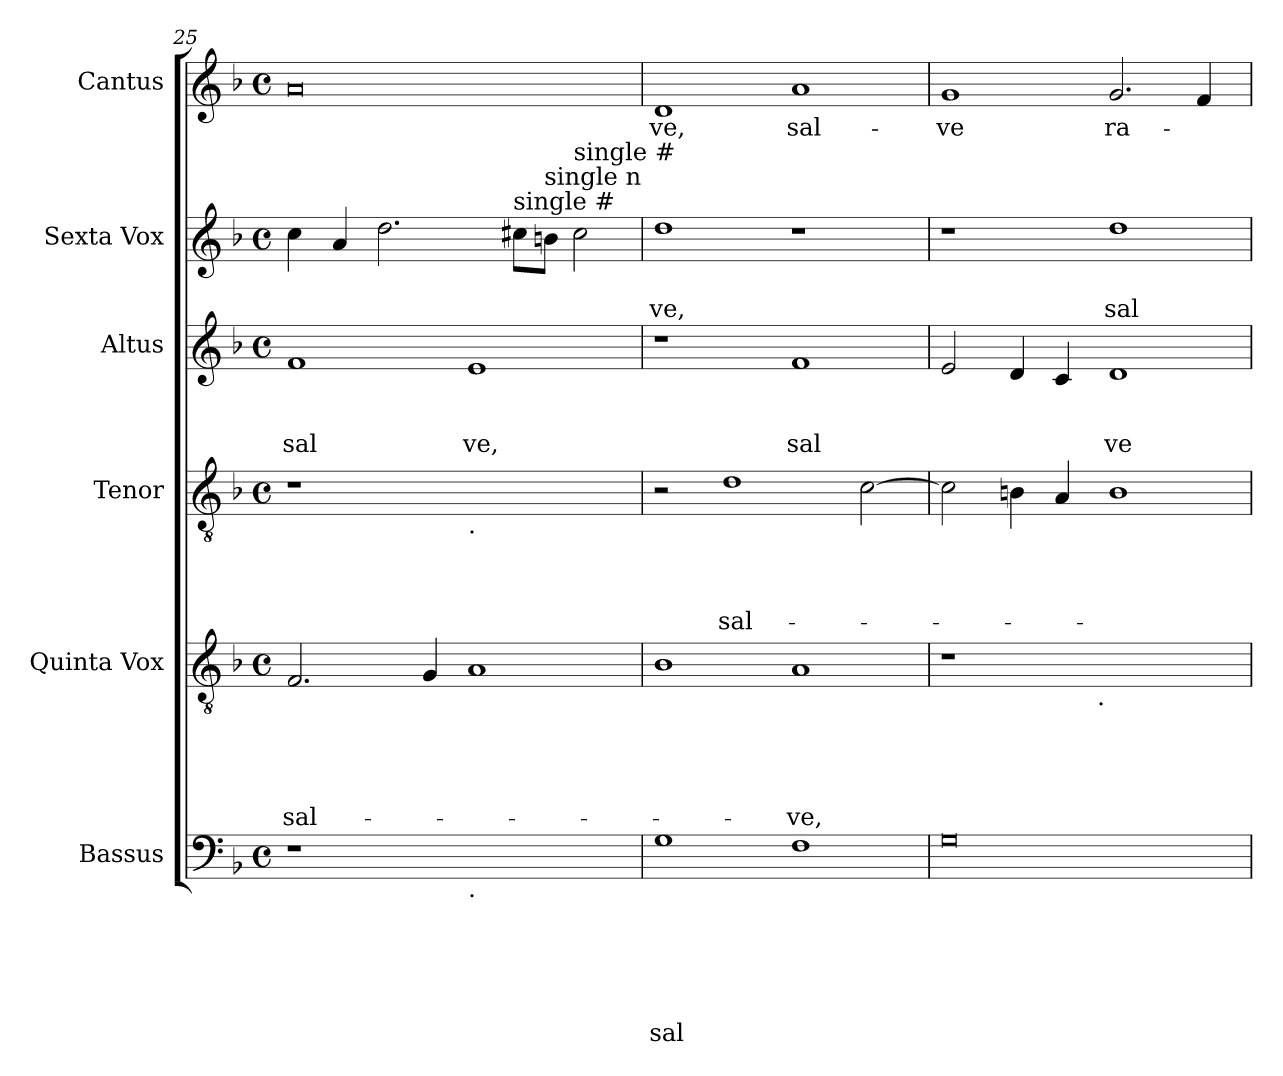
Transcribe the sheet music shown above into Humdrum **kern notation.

**kern	**text	**text	**text	**text	**text	**text	**kern	**text	**text	**text	**text	**text	**kern	**text	**text	**text	**text	**kern	**text	**text	**text	**kern	**text	**text	**kern	**text
*part6	*part6	*part6	*part6	*part6	*part6	*part6	*part5	*part5	*part5	*part5	*part5	*part5	*part4	*part4	*part4	*part4	*part4	*part3	*part3	*part3	*part3	*part2	*part2	*part2	*part1	*part1
*staff6	*staff6	*staff6	*staff6	*staff6	*staff6	*staff6	*staff5	*staff5	*staff5	*staff5	*staff5	*staff5	*staff4	*staff4	*staff4	*staff4	*staff4	*staff3	*staff3	*staff3	*staff3	*staff2	*staff2	*staff2	*staff1	*staff1
*I"Bassus	*	*	*	*	*	*	*I"Quinta Vox	*	*	*	*	*	*I"Tenor	*	*	*	*	*I"Altus	*	*	*	*I"Sexta Vox	*	*	*I"Cantus	*
*clefF4	*	*	*	*	*	*	*clefGv2	*	*	*	*	*	*clefGv2	*	*	*	*	*clefG2	*	*	*	*clefG2	*	*	*clefG2	*
*k[b-]	*	*	*	*	*	*	*k[b-]	*	*	*	*	*	*k[b-]	*	*	*	*	*k[b-]	*	*	*	*k[b-]	*	*	*k[b-]	*
*F:	*	*	*	*	*	*	*F:	*	*	*	*	*	*F:	*	*	*	*	*F:	*	*	*	*F:	*	*	*F:	*
*M4/4	*	*	*	*	*	*	*M4/4	*	*	*	*	*	*M4/4	*	*	*	*	*M4/4	*	*	*	*M4/4	*	*	*M4/4	*
*met(c)	*	*	*	*	*	*	*met(c)	*	*	*	*	*	*met(c)	*	*	*	*	*met(c)	*	*	*	*met(c)	*	*	*met(c)	*
=25	=25	=25	=25	=25	=25	=25	=25	=25	=25	=25	=25	=25	=25	=25	=25	=25	=25	=25	=25	=25	=25	=25	=25	=25	=25	=25
!	!	!	!	!	!	!	!	!	!	!	!	!LO:LY:b	!	!	!	!	!	!	!	!	!LO:LY:b	!	!	!	!	!
1r	.	.	.	.	.	.	2.F/	.	.	.	.	sal-	1r	.	.	.	.	1f	.	.	sal	4cc\	.	.	0a	.
.	.	.	.	.	.	.	.	.	.	.	.	.	.	.	.	.	.	.	.	.	.	4a/	.	.	.	.
.	.	.	.	.	.	.	.	.	.	.	.	.	.	.	.	.	.	.	.	.	.	2.dd\	.	.	.	.
.	.	.	.	.	.	.	4G/	.	.	.	.	.	.	.	.	.	.	.	.	.	.	.	.	.	.	.
!	!	!	!	!	!	!	!	!	!	!	!	!	!LO:TX:b:t=.	!	!	!	!	!	!	!	!	!	!	!	!	!
!LO:TX:b:t=.	!	!	!	!	!	!	!	!	!	!	!	!	!	!	!	!	!	!	!	!	!	!	!	!	!	!
!	!	!	!	!	!	!	!	!	!	!	!	!	!	!	!	!	!	!	!	!	!LO:LY:b	!	!	!	!	!
1ryy	.	.	.	.	.	.	1A	.	.	.	.	.	1ryy	.	.	.	.	1e	.	.	ve,	.	.	.	.	.
!	!	!	!	!	!	!	!	!	!	!	!	!	!	!	!	!	!	!	!	!	!	!LO:TX:a:t=single #	!	!	!	!
.	.	.	.	.	.	.	.	.	.	.	.	.	.	.	.	.	.	.	.	.	.	8cc#\L	.	.	.	.
!	!	!	!	!	!	!	!	!	!	!	!	!	!	!	!	!	!	!	!	!	!	!LO:TX:a:t=single n	!	!	!	!
.	.	.	.	.	.	.	.	.	.	.	.	.	.	.	.	.	.	.	.	.	.	8b\J	.	.	.	.
!	!	!	!	!	!	!	!	!	!	!	!	!	!	!	!	!	!	!	!	!	!	!LO:TX:a:t=single #	!	!	!	!
.	.	.	.	.	.	.	.	.	.	.	.	.	.	.	.	.	.	.	.	.	.	2cc#\	.	.	.	.
=26!	=26!	=26!	=26!	=26!	=26!	=26!	=26!	=26!	=26!	=26!	=26!	=26!	=26!	=26!	=26!	=26!	=26!	=26!	=26!	=26!	=26!	=26!	=26!	=26!	=26!	=26!
!	!	!	!	!	!	!LO:LY:b	!	!	!	!	!	!	!	!	!	!	!	!	!	!	!	!	!	!LO:LY:b	!	!LO:LY:b
1G	.	.	.	.	.	sal	1B-	.	.	.	.	.	2r	.	.	.	.	1r	.	.	.	1dd	.	-ve,	1d	-ve,
!	!	!	!	!	!	!	!	!	!	!	!	!	!	!	!	!	!LO:LY:b	!	!	!	!	!	!	!	!	!
.	.	.	.	.	.	.	.	.	.	.	.	.	1d	.	.	.	sal-	.	.	.	.	.	.	.	.	.
!	!	!	!	!	!	!	!	!	!	!	!	!LO:LY:b	!	!	!	!	!	!	!	!	!LO:LY:b	!	!	!	!	!LO:LY:b
1F	.	.	.	.	.	.	1A	.	.	.	.	-ve,	.	.	.	.	.	1f	.	.	sal	1r	.	.	1a	sal-
.	.	.	.	.	.	.	.	.	.	.	.	.	[>2c\	.	.	.	.	.	.	.	.	.	.	.	.	.
=27!	=27!	=27!	=27!	=27!	=27!	=27!	=27!	=27!	=27!	=27!	=27!	=27!	=27!	=27!	=27!	=27!	=27!	=27!	=27!	=27!	=27!	=27!	=27!	=27!	=27!	=27!
!	!	!	!	!	!	!	!	!	!	!	!	!	!	!	!	!	!	!	!	!	!	!	!	!	!	!LO:LY:b
*	*	*	*	*	*	*	*^	*	*	*	*	*	*	*	*	*	*	*	*	*	*	*	*	*	*	*
0G	.	.	.	.	.	.	1r	2ryy	.	.	.	.	.	2c\]	.	.	.	.	2e/	.	.	.	1r	.	.	1g	-ve
.	.	.	.	.	.	.	.	4...ryy	.	.	.	.	.	4Bn\	.	.	.	.	4d/	.	.	.	.	.	.	.	.
.	.	.	.	.	.	.	.	.	.	.	.	.	.	4A/	.	.	.	.	4c/	.	.	.	.	.	.	.	.
!	!	!	!	!	!	!	!	!LO:TX:b:t=.	!	!	!	!	!	!	!	!	!	!	!	!	!	!	!	!	!	!	!
.	.	.	.	.	.	.	.	1ryy	.	.	.	.	.	.	.	.	.	.	.	.	.	.	.	.	.	.	.
!	!	!	!	!	!	!	!	!	!	!	!	!	!	!	!	!	!	!	!	!	!	!LO:LY:b	!	!	!LO:LY:b	!	!LO:LY:b
.	.	.	.	.	.	.	1ryy	.	.	.	.	.	.	1B	.	.	.	.	1d	.	.	ve	1dd	.	sal-	2.g/	ra-
.	.	.	.	.	.	.	.	.	.	.	.	.	.	.	.	.	.	.	.	.	.	.	.	.	.	4f/	.
.	.	.	.	.	.	.	.	32ryy	.	.	.	.	.	.	.	.	.	.	.	.	.	.	.	.	.	.	.
*	*	*	*	*	*	*	*v	*v	*	*	*	*	*	*	*	*	*	*	*	*	*	*	*	*	*	*	*
=!	=!	=!	=!	=!	=!	=!	=!	=!	=!	=!	=!	=!	=!	=!	=!	=!	=!	=!	=!	=!	=!	=!	=!	=!	=!	=!
*-	*-	*-	*-	*-	*-	*-	*-	*-	*-	*-	*-	*-	*-	*-	*-	*-	*-	*-	*-	*-	*-	*-	*-	*-	*-	*-
